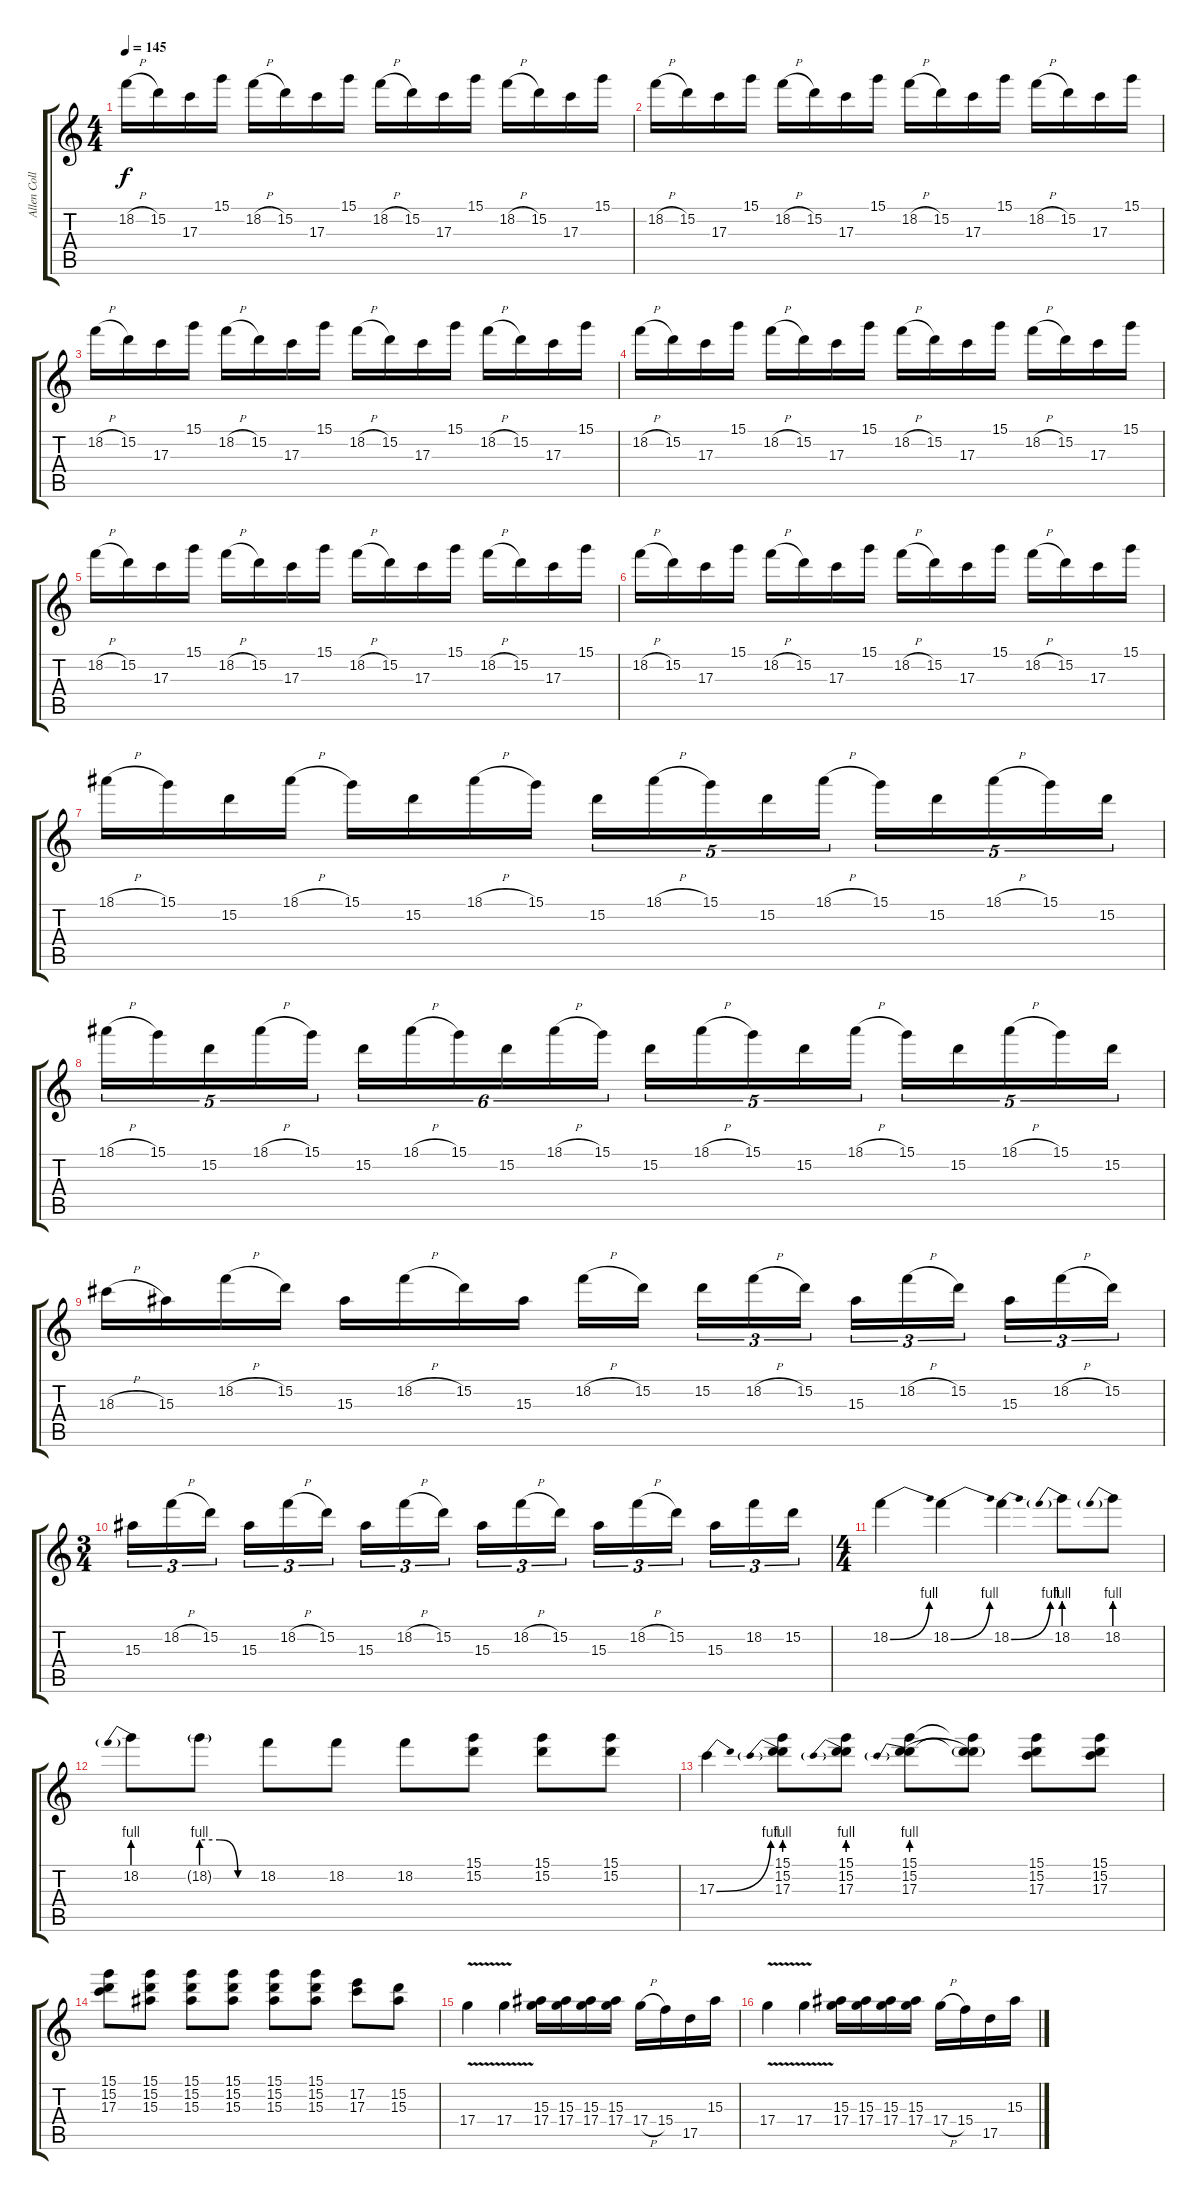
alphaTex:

\track ("Allen Collins (Clean/Solo Guitar)" "Allen Coll") {instrument overdrivenguitar}
\staff {score tabs}
\tuning (E4 B3 G3 D3 A2 E2) {hide}
\ts (4 4)
\tempo 145
\clef g2
\ks c
18.2{h}.16{dy f} 15.2.16 17.3.16 15.1.16 18.2{h}.16 15.2.16 17.3.16 15.1.16 18.2{h}.16 15.2.16 17.3.16 15.1.16 18.2{h}.16 15.2.16 17.3.16 15.1.16 |
18.2{h}.16 15.2.16 17.3.16 15.1.16 18.2{h}.16 15.2.16 17.3.16 15.1.16 18.2{h}.16 15.2.16 17.3.16 15.1.16 18.2{h}.16 15.2.16 17.3.16 15.1.16 |
18.2{h}.16 15.2.16 17.3.16 15.1.16 18.2{h}.16 15.2.16 17.3.16 15.1.16 18.2{h}.16 15.2.16 17.3.16 15.1.16 18.2{h}.16 15.2.16 17.3.16 15.1.16 |
18.2{h}.16 15.2.16 17.3.16 15.1.16 18.2{h}.16 15.2.16 17.3.16 15.1.16 18.2{h}.16 15.2.16 17.3.16 15.1.16 18.2{h}.16 15.2.16 17.3.16 15.1.16 |
18.2{h}.16 15.2.16 17.3.16 15.1.16 18.2{h}.16 15.2.16 17.3.16 15.1.16 18.2{h}.16 15.2.16 17.3.16 15.1.16 18.2{h}.16 15.2.16 17.3.16 15.1.16 |
18.2{h}.16 15.2.16 17.3.16 15.1.16 18.2{h}.16 15.2.16 17.3.16 15.1.16 18.2{h}.16 15.2.16 17.3.16 15.1.16 18.2{h}.16 15.2.16 17.3.16 15.1.16 |
18.1{h}.16 15.1.16 15.2.16 18.1{h}.16 15.1.16 15.2.16 18.1{h}.16 15.1.16 15.2.16{tu (5 4)} 18.1{h}.16{tu (5 4)} 15.1.16{tu (5 4)} 15.2.16{tu (5 4)} 18.1{h}.16{tu (5 4)} 15.1.16{tu (5 4)} 15.2.16{tu (5 4)} 18.1{h}.16{tu (5 4)} 15.1.16{tu (5 4)} 15.2.16{tu (5 4)} |
18.1{h}.16{tu (5 4)} 15.1.16{tu (5 4)} 15.2.16{tu (5 4)} 18.1{h}.16{tu (5 4)} 15.1.16{tu (5 4)} 15.2.16{tu (6 4)} 18.1{h}.16{tu (6 4)} 15.1.16{tu (6 4)} 15.2.16{tu (6 4)} 18.1{h}.16{tu (6 4)} 15.1.16{tu (6 4)} 15.2.16{tu (5 4)} 18.1{h}.16{tu (5 4)} 15.1.16{tu (5 4)} 15.2.16{tu (5 4)} 18.1{h}.16{tu (5 4)} 15.1.16{tu (5 4)} 15.2.16{tu (5 4)} 18.1{h}.16{tu (5 4)} 15.1.16{tu (5 4)} 15.2.16{tu (5 4)} |
18.3{h}.16 15.3.16 18.2{h}.16 15.2.16 15.3.16 18.2{h}.16 15.2.16 15.3.16 18.2{h}.16 15.2.16 15.2.16{tu (3 2)} 18.2{h}.16{tu (3 2)} 15.2.16{tu (3 2)} 15.3.16{tu (3 2)} 18.2{h}.16{tu (3 2)} 15.2.16{tu (3 2)} 15.3.16{tu (3 2)} 18.2{h}.16{tu (3 2)} 15.2.16{tu (3 2)} |
\ts (3 4)
15.3.16{tu (3 2)} 18.2{h}.16{tu (3 2)} 15.2.16{tu (3 2)} 15.3.16{tu (3 2)} 18.2{h}.16{tu (3 2)} 15.2.16{tu (3 2)} 15.3.16{tu (3 2)} 18.2{h}.16{tu (3 2)} 15.2.16{tu (3 2)} 15.3.16{tu (3 2)} 18.2{h}.16{tu (3 2)} 15.2.16{tu (3 2)} 15.3.16{tu (3 2)} 18.2{h}.16{tu (3 2)} 15.2.16{tu (3 2)} 15.3.16{tu (3 2)} 18.2.16{tu (3 2)} 15.2.16{tu (3 2)} |
\ts (4 4)
18.2{be (bend 0 0 60 4)}.4 18.2{be (bend 0 0 60 4)}.4 18.2{be (bend 0 0 60 4)}.4 18.2{be (prebend 0 4 60 4)}.8 18.2{be (prebend 0 4 60 4)}.8 |
18.2{be (prebend 0 4 60 4)}.8 18.2{be (custom 0 4 20 4 40 0 60 0) g}.8 18.2.8 18.2.8 18.2.8 (15.1 15.2).8 (15.1 15.2).8 (15.1 15.2).8 |
17.3{be (bend 0 0 60 4)}.4 (15.1 15.2 17.3{be (prebend 0 4 60 4)}).8 (15.1 15.2 17.3{be (prebend 0 4 60 4)}).8 (15.1 15.2 17.3{be (prebend 0 4 60 4)}).8 (15.1{t} 15.2{t} 17.3{t}).8 (15.1 15.2 17.3).8 (15.1 15.2 17.3).8 |
(15.1 15.2 17.3).8 (15.1 15.2 15.3).8 (15.1 15.2 15.3).8 (15.1 15.2 15.3).8 (15.1 15.2 15.3).8 (15.1 15.2 15.3).8 (17.2 17.3).8 (15.2 15.3).8 |
17.4{v}.4 17.4{v}.4 (15.3 17.4).16 (15.3 17.4).16 (15.3 17.4).16 (15.3 17.4).16 17.4{h}.16 15.4.16 17.5.16 15.3.16 |
17.4{v}.4 17.4{v}.4 (15.3 17.4).16 (15.3 17.4).16 (15.3 17.4).16 (15.3 17.4).16 17.4{h}.16 15.4.16 17.5.16 15.3.16
